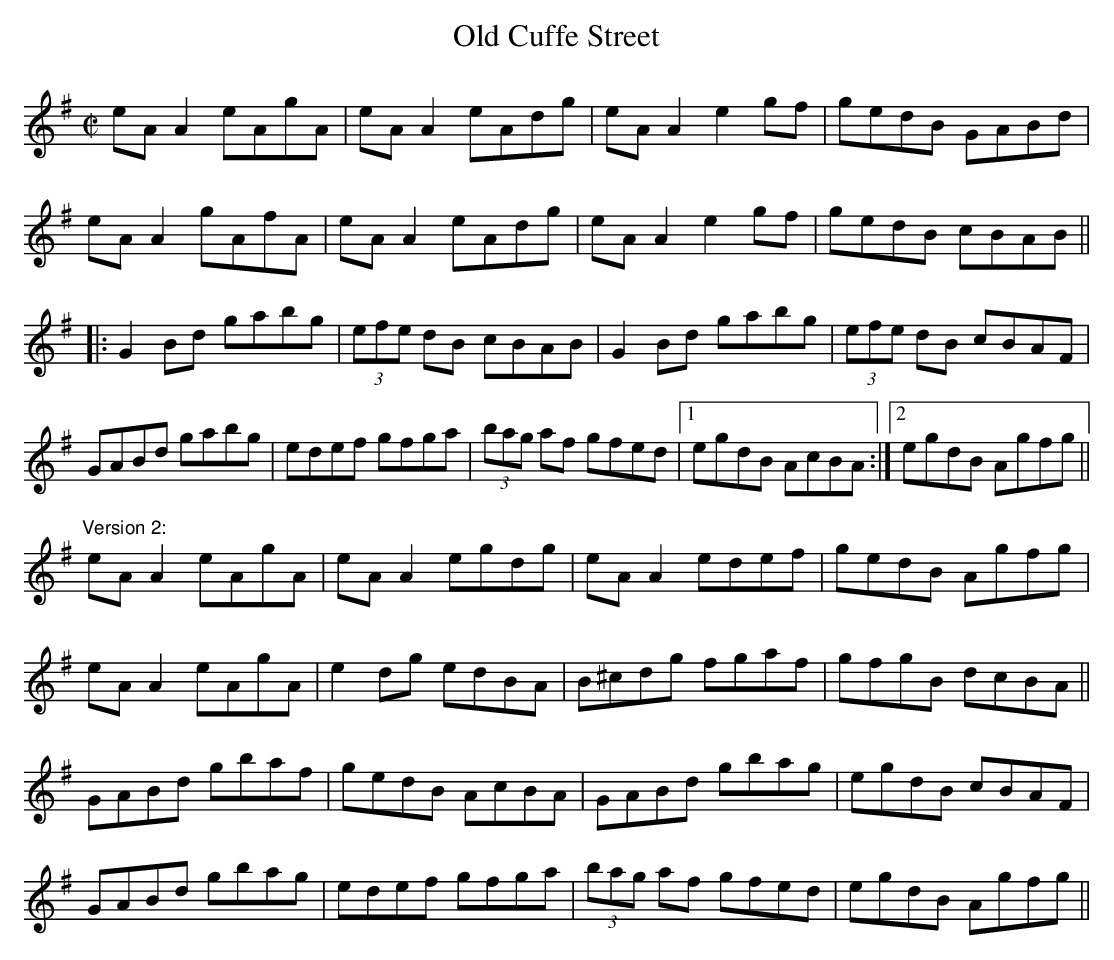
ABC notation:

X:1
T:Old Cuffe Street
M:C|
K:Ador
eAA2 eAgA|eAA2 eAdg|eAA2 e2gf|gedB GABd|
eAA2 gAfA|eAA2 eAdg|eAA2 e2gf|gedB cBAB||
|:G2Bd gabg|(3efe dB cBAB|G2Bd gabg|(3efe dB cBAF|
GABd gabg|edef gfga|(3bag af gfed|1 egdB AcBA:|2 egdB Agfg||
"Version 2:"
eAA2 eAgA|eAA2 egdg|eAA2 edef|gedB Agfg|
eAA2 eAgA|e2dg edBA|B^cdg fgaf|gfgB dcBA||
GABd gbaf|gedB AcBA|GABd gbag|egdB cBAF|
GABd gbag|edef gfga|(3bag af gfed|egdB Agfg||
